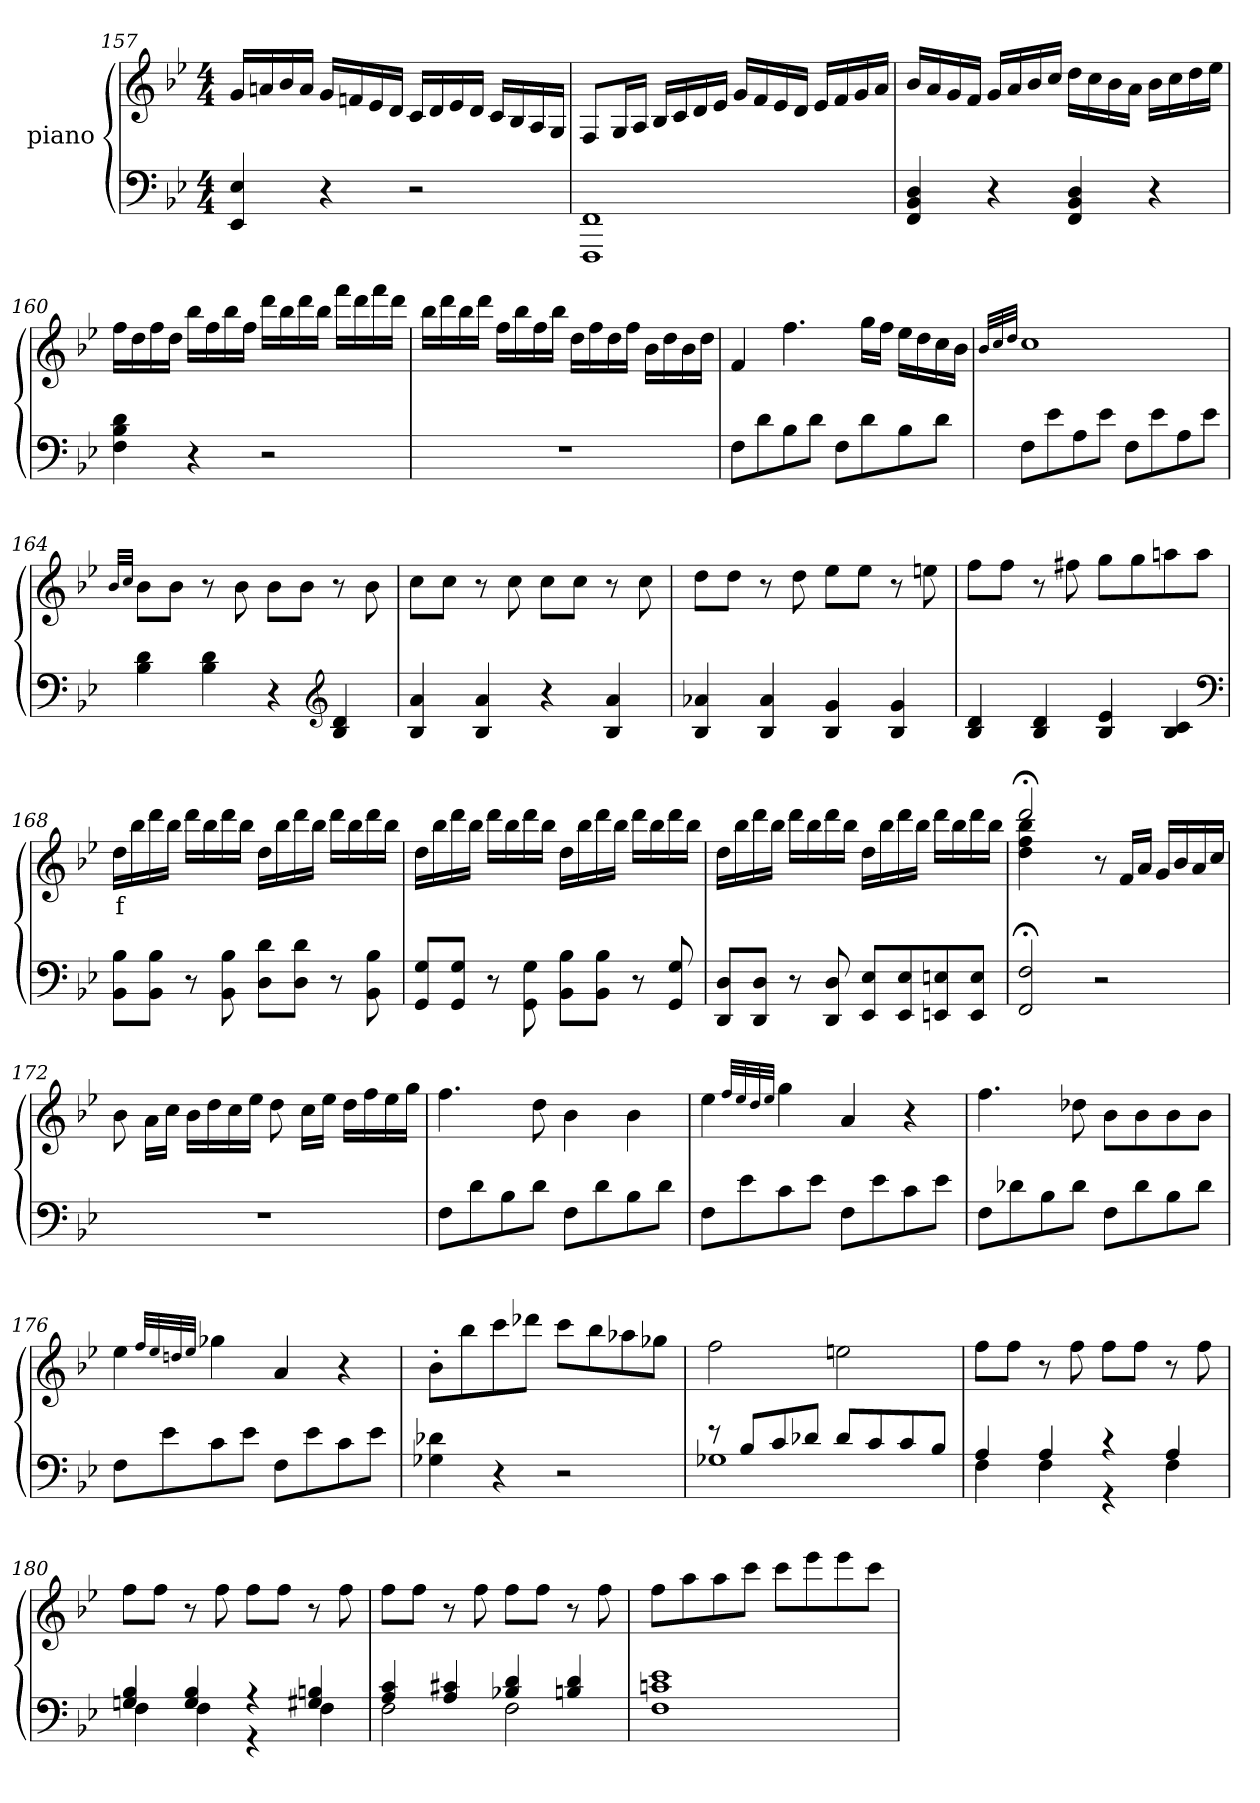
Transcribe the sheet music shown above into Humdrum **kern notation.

**kern	**kern	**text
*part2	*part1	*part1
*staff2	*staff1	*staff1
*	*I"piano	*
*clefF4	*clefG2	*
*k[b-e-]	*k[b-e-]	*
*B-:	*B-:	*
*M4/4	*M4/4	*
=157	=157	=157
4EE- 4E-	16gLL	.
.	16an	.
.	16b-	.
.	16aJJ	.
4r	16gLL	.
.	16fn	.
.	16e-	.
.	16dJJ	.
2r	16cLL	.
.	16d	.
.	16e-	.
.	16dJJ	.
.	16cLL	.
.	16B-	.
.	16A	.
.	16GJJ	.
=158	=158	=158
1FFF 1FF	8FL	.
.	16GL	.
.	16AJJ	.
.	16B-LL	.
.	16c	.
.	16d	.
.	16e-JJ	.
.	16gLL	.
.	16f	.
.	16e-	.
.	16dJJ	.
.	16e-LL	.
.	16f	.
.	16g	.
.	16aJJ	.
=159	=159	=159
4FF 4BB- 4D	16b-LL	.
.	16a	.
.	16g	.
.	16fJJ	.
4r	16gLL	.
.	16a	.
.	16b-	.
.	16ccJJ	.
4FF 4BB- 4D	16ddLL	.
.	16cc	.
.	16b-	.
.	16aJJ	.
4r	16b-LL	.
.	16cc	.
.	16dd	.
.	16ee-JJ	.
=160	=160	=160
4F 4B- 4d	16ffLL	.
.	16dd	.
.	16ff	.
.	16ddJJ	.
4r	16bb-LL	.
.	16ff	.
.	16bb-	.
.	16ffJJ	.
2r	16dddLL	.
.	16bb-	.
.	16ddd	.
.	16bb-JJ	.
.	16fffLL	.
.	16ddd	.
.	16fff	.
.	16dddJJ	.
=161	=161	=161
1r	16bb-LL	.
.	16ddd	.
.	16bb-	.
.	16dddJJ	.
.	16ffLL	.
.	16bb-	.
.	16ff	.
.	16bb-JJ	.
.	16ddLL	.
.	16ff	.
.	16dd	.
.	16ffJJ	.
.	16b-LL	.
.	16dd	.
.	16b-	.
.	16ddJJ	.
=162	=162	=162
8FL	4f	.
8d	.	.
8B-	4.ff	.
8dJ	.	.
8FL	.	.
8d	16ggLL	.
.	16ffJJ	.
8B-	16ee-LL	.
.	16dd	.
8dJ	16cc	.
.	16b-JJ	.
=163	=163	=163
.	32qb-LLL	.
.	32qcc	.
.	32qddJJJ	.
8FL	1cc	.
8e-	.	.
8A	.	.
8e-J	.	.
8FL	.	.
8e-	.	.
8A	.	.
8e-J	.	.
=164	=164	=164
.	32qb-LLL	.
.	32qccJJJ	.
4B- 4d	8b-L	.
.	8b-J	.
4B- 4d	8r	.
.	8b-	.
4r	8b-L	.
.	8b-J	.
*clefG2	*	*
4B- 4d	8r	.
.	8b-	.
=165	=165	=165
4B- 4a	8ccL	.
.	8ccJ	.
4B- 4a	8r	.
.	8cc	.
4r	8ccL	.
.	8ccJ	.
4B- 4a	8r	.
.	8cc	.
=166	=166	=166
4B- 4a-X	8ddL	.
.	8ddJ	.
4B- 4a-	8r	.
.	8dd	.
4B- 4g	8ee-L	.
.	8ee-J	.
4B- 4g	8r	.
.	8een	.
=167	=167	=167
4B- 4d	8ffL	.
.	8ffJ	.
4B- 4d	8r	.
.	8ff#X	.
4B- 4e-	8ggL	.
.	8gg	.
4B- 4c	8aan	.
.	8aaJ	.
*clefF4	*	*
=168	=168	=168
8BB- 8B-L	16ddLL	f
.	16bb-	.
8BB- 8B-J	16ddd	.
.	16bb-JJ	.
8r	16dddLL	.
.	16bb-	.
8BB- 8B-	16ddd	.
.	16bb-JJ	.
8D 8dL	16ddLL	.
.	16bb-	.
8D 8dJ	16ddd	.
.	16bb-JJ	.
8r	16dddLL	.
.	16bb-	.
8BB- 8B-	16ddd	.
.	16bb-JJ	.
=169	=169	=169
8GG 8GL	16ddLL	.
.	16bb-	.
8GG 8GJ	16ddd	.
.	16bb-JJ	.
8r	16dddLL	.
.	16bb-	.
8GG\ 8G\	16ddd	.
.	16bb-JJ	.
8BB- 8B-L	16ddLL	.
.	16bb-	.
8BB- 8B-J	16ddd	.
.	16bb-JJ	.
8r	16dddLL	.
.	16bb-	.
8GG 8G	16ddd	.
.	16bb-JJ	.
=170	=170	=170
8DD 8DL	16ddLL	.
.	16bb-	.
8DD 8DJ	16ddd	.
.	16bb-JJ	.
8r	16dddLL	.
.	16bb-	.
8DD 8D	16ddd	.
.	16bb-JJ	.
8EE- 8E-L	16ddLL	.
.	16bb-	.
8EE- 8E-	16ddd	.
.	16bb-JJ	.
8EEn 8En	16dddLL	.
.	16bb-	.
8EE 8EJ	16ddd	.
.	16bb-JJ	.
=171	=171	=171
*	*^	*
2FF;< 2F;<	2ddd;<	4dd 4ff 4bb-	.
.	.	4ryy	.
2r	2ryy	8r	.
.	.	16fLL	.
.	.	16aJJ	.
.	.	16gLL	.
.	.	16b-	.
.	.	16a	.
.	.	16ccJJ	.
*	*v	*v	*
=172	=172	=172
1r	8b-	.
.	16aLL	.
.	16ccJJ	.
.	16b-LL	.
.	16dd	.
.	16cc	.
.	16ee-JJ	.
.	8dd	.
.	16ccLL	.
.	16ee-JJ	.
.	16ddLL	.
.	16ff	.
.	16ee-	.
.	16ggJJ	.
=173	=173	=173
8FL	4.ff	.
8d	.	.
8B-	.	.
8dJ	8dd	.
8FL	4b-	.
8d	.	.
8B-	4b-	.
8dJ	.	.
=174	=174	=174
8FL	4ee-	.
8e-	.	.
.	32qffLLL	.
.	32qee-	.
.	32qdd	.
.	32qee-JJJ	.
8c	4gg	.
8e-J	.	.
8FL	4a	.
8e-	.	.
8c	4r	.
8e-J	.	.
=175	=175	=175
8FL	4.ff	.
8d-X	.	.
8B-	.	.
8d-J	8dd-X	.
8FL	8b-L	.
8d-	8b-	.
8B-	8b-	.
8d-J	8b-J	.
=176	=176	=176
8FL	4ee-	.
8e-	.	.
.	32qffLLL	.
.	32qee-	.
.	32qddn	.
.	32qee-JJJ	.
8c	4gg-X	.
8e-J	.	.
8FL	4a	.
8e-	.	.
8c	4r	.
8e-J	.	.
=177	=177	=177
4G-X 4d-X	8b-'>L	.
.	8bb-	.
4r	8ccc	.
.	8ddd-XJ	.
2r	8cccL	.
.	8bb-	.
.	8aa-X	.
.	8gg-XJ	.
=178	=178	=178
*^	*	*
8r	1G-X	2ff	.
8B-L	.	.	.
8c	.	.	.
8d-XJ	.	.	.
8d-L	.	2een	.
8c	.	.	.
8c	.	.	.
8B-J	.	.	.
=179	=179	=179	=179
4A	4F	8ffL	.
.	.	8ffJ	.
4A	4F	8r	.
.	.	8ff	.
4r	4r	8ffL	.
.	.	8ffJ	.
4A	4F	8r	.
.	.	8ff	.
=180	=180	=180	=180
4Gn 4B-	4F	8ffL	.
.	.	8ffJ	.
4G 4B-	4F	8r	.
.	.	8ff	.
4r	4r	8ffL	.
.	.	8ffJ	.
4G#X 4Bn	4F	8r	.
.	.	8ff	.
=181	=181	=181	=181
4A 4c	2F	8ffL	.
.	.	8ffJ	.
4A 4c#X	.	8r	.
.	.	8ff	.
4B-X 4d	2F	8ffL	.
.	.	8ffJ	.
4Bn 4d	.	8r	.
.	.	8ff	.
*v	*v	*	*
=182	=182	=182
1F 1cn 1e-	8ffL	.
.	8aa	.
.	8aa	.
.	8cccJ	.
.	8cccL	.
.	8eee-	.
.	8eee-	.
.	8cccJ	.
=	=	=
*-	*-	*-
